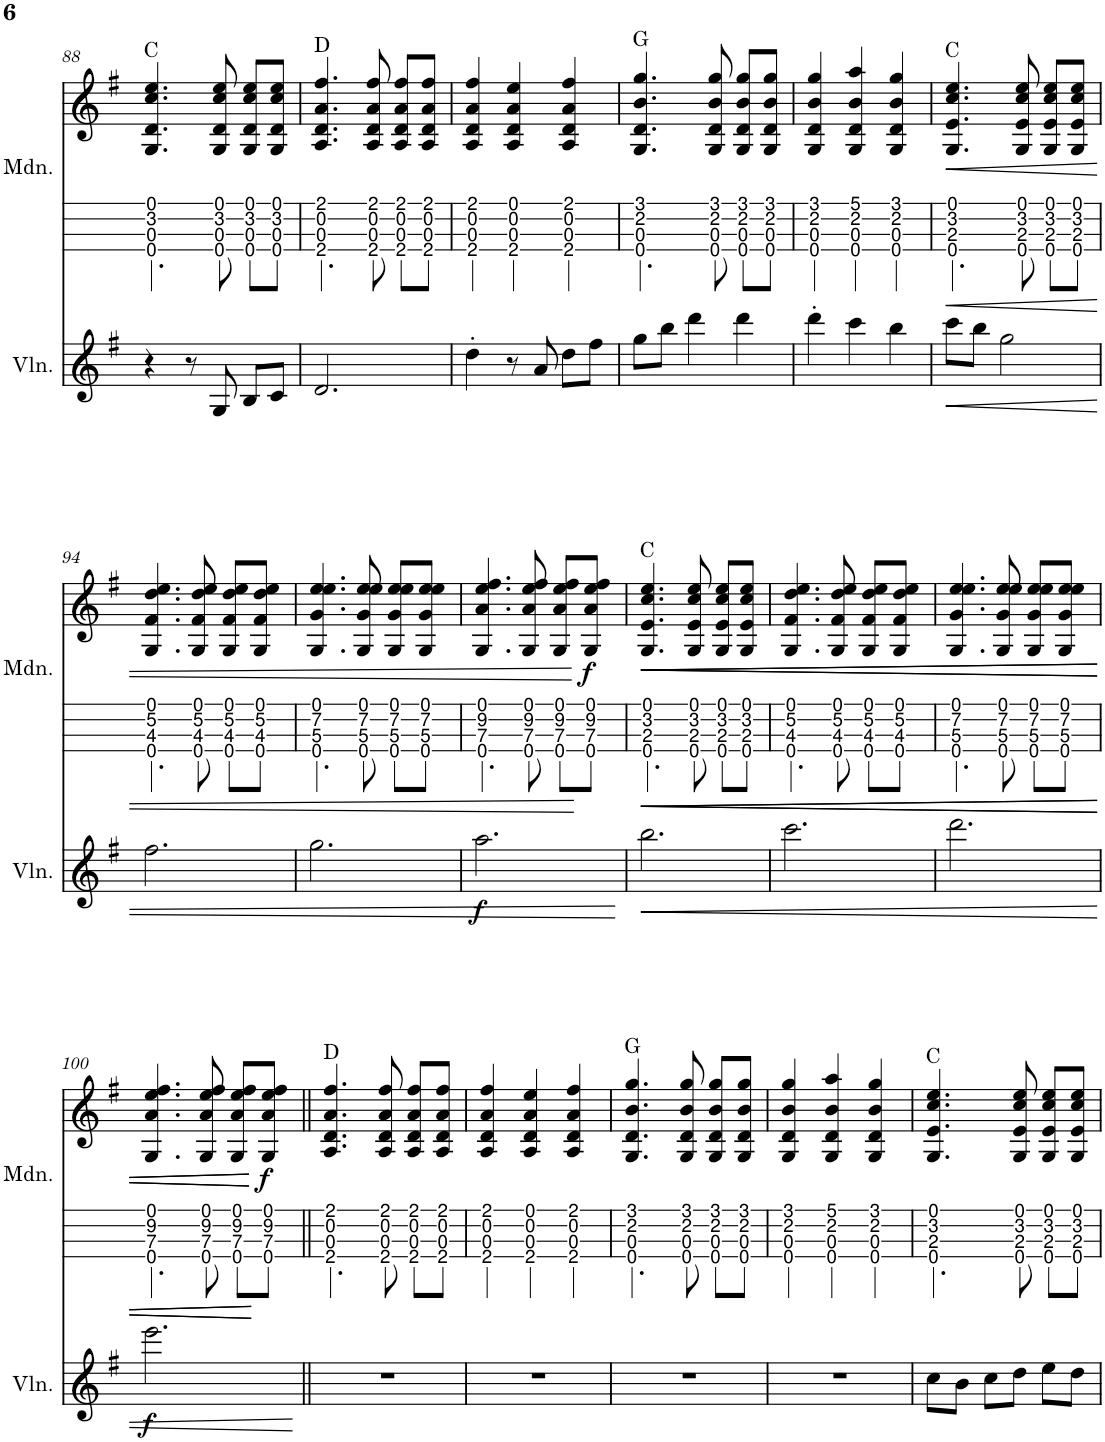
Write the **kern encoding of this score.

**kern	**dynam	**kern	**kern	**dynam	**harte
*part2	*part2	*part1	*part1	*part1	*part1
*staff3	*staff3	*staff2	*staff1	*staff1/2	*
*I"Violin	*	*I"Mandolin	*	*	*
*I'Vln.	*	*I'Mdn.	*	*	*
!!LO:PB:g=z
*clefG2	*	*	*clefG2	*	*
*k[f#]	*	*k[f#]	*k[f#]	*	*
*M3/4	*	*M3/4	*M3/4	*	*
=88	=88	=88	=88	=88	=88
4r	.	4.G\ 4.d\ 4.cc\ 4.ee\	4.G/ 4.d/ 4.cc/ 4.ee/	.	C:maj
8r	.	.	.	.	.
8G/	.	8G\ 8d\ 8cc\ 8ee\	8G/ 8d/ 8cc/ 8ee/	.	.
8B/L	.	8G\ 8d\ 8cc\ 8ee\L	8G/ 8d/ 8cc/ 8ee/L	.	.
8c/J	.	8G\ 8d\ 8cc\ 8ee\J	8G/ 8d/ 8cc/ 8ee/J	.	.
=89	=89	=89	=89	=89	=89
2.d/	.	4.A\ 4.d\ 4.a\ 4.ff#\	4.A/ 4.d/ 4.a/ 4.ff#/	.	D:maj
.	.	8A\ 8d\ 8a\ 8ff#\	8A/ 8d/ 8a/ 8ff#/	.	.
.	.	8A\ 8d\ 8a\ 8ff#\L	8A/ 8d/ 8a/ 8ff#/L	.	.
.	.	8A\ 8d\ 8a\ 8ff#\J	8A/ 8d/ 8a/ 8ff#/J	.	.
=90	=90	=90	=90	=90	=90
4dd'\	.	4A\ 4d\ 4a\ 4ff#\	4A/ 4d/ 4a/ 4ff#/	.	.
8r	.	4A\ 4d\ 4a\ 4ee\	4A/ 4d/ 4a/ 4ee/	.	.
8a/	.	.	.	.	.
8dd\L	.	4A\ 4d\ 4a\ 4ff#\	4A/ 4d/ 4a/ 4ff#/	.	.
8ff#\J	.	.	.	.	.
=91	=91	=91	=91	=91	=91
8gg\L	.	4.G\ 4.d\ 4.b\ 4.gg\	4.G/ 4.d/ 4.b/ 4.gg/	.	G:maj
8bb\J	.	.	.	.	.
4ddd\	.	.	.	.	.
.	.	8G\ 8d\ 8b\ 8gg\	8G/ 8d/ 8b/ 8gg/	.	.
4ddd\	.	8G\ 8d\ 8b\ 8gg\L	8G/ 8d/ 8b/ 8gg/L	.	.
.	.	8G\ 8d\ 8b\ 8gg\J	8G/ 8d/ 8b/ 8gg/J	.	.
=92	=92	=92	=92	=92	=92
4ddd'\	.	4G\ 4d\ 4b\ 4gg\	4G/ 4d/ 4b/ 4gg/	.	.
4ccc\	.	4G\ 4d\ 4b\ 4aa\	4G/ 4d/ 4b/ 4aa/	.	.
4bb\	.	4G\ 4d\ 4b\ 4gg\	4G/ 4d/ 4b/ 4gg/	.	.
=93	=93	=93	=93	=93	=93
!	!LO:HP:b	!	!	!LO:HP:b	!
8ccc\L	<	4.G\ 4.e\ 4.cc\ 4.ee\	4.G/ 4.e/ 4.cc/ 4.ee/	<	C:maj
8bb\J	.	.	.	.	.
2gg\	.	.	.	.	.
.	.	8G\ 8e\ 8cc\ 8ee\	8G/ 8e/ 8cc/ 8ee/	.	.
.	.	8G\ 8e\ 8cc\ 8ee\L	8G/ 8e/ 8cc/ 8ee/L	.	.
.	.	8G\ 8e\ 8cc\ 8ee\J	8G/ 8e/ 8cc/ 8ee/J	.	.
!!LO:LB:g=z
=94	=94	=94	=94	=94	=94
2.ff#\	.	4.G\ 4.f#\ 4.dd\ 4.ee\	4.G/ 4.f#/ 4.dd/ 4.ee/	.	.
.	.	8G\ 8f#\ 8dd\ 8ee\	8G/ 8f#/ 8dd/ 8ee/	.	.
.	.	8G\ 8f#\ 8dd\ 8ee\L	8G/ 8f#/ 8dd/ 8ee/L	.	.
.	.	8G\ 8f#\ 8dd\ 8ee\J	8G/ 8f#/ 8dd/ 8ee/J	.	.
=95	=95	=95	=95	=95	=95
2.gg\	.	4.G\ 4.g\ 4.ee\ 4.ee\	4.G/ 4.g/ 4.ee/ 4.ee/	.	.
.	.	8G\ 8g\ 8ee\ 8ee\	8G/ 8g/ 8ee/ 8ee/	.	.
.	.	8G\ 8g\ 8ee\ 8ee\L	8G/ 8g/ 8ee/ 8ee/L	.	.
.	.	8G\ 8g\ 8ee\ 8ee\J	8G/ 8g/ 8ee/ 8ee/J	.	.
=96	=96	=96	=96	=96	=96
!	!LO:DY:b	!	!	!	!
2.aa\	f	4.G\ 4.a\ 4.ff#\ 4.ee\	4.G/ 4.a/ 4.ee/ 4.ff#/	.	.
.	.	8G\ 8a\ 8ff#\ 8ee\	8G/ 8a/ 8ee/ 8ff#/	.	.
.	.	8G\ 8a\ 8ff#\ 8ee\L	8G/ 8a/ 8ee/ 8ff#/L	.	.
!	!	!	!	!LO:DY:n=1:b	!
.	.	8G\ 8a\ 8ff#\ 8ee\J	8G/ 8a/ 8ee/ 8ff#/J	[ f	.
.	[	.	.	.	.
=97	=97	=97	=97	=97	=97
!	!LO:HP:b	!	!	!LO:HP:b	!
2.bb\	<	4.G\ 4.e\ 4.cc\ 4.ee\	4.G/ 4.e/ 4.cc/ 4.ee/	<	C:maj
!	!	!	!	!LO:HP:b	!
.	.	8G\ 8e\ 8cc\ 8ee\	8G/ 8e/ 8cc/ 8ee/	<	.
.	.	8G\ 8e\ 8cc\ 8ee\L	8G/ 8e/ 8cc/ 8ee/L	.	.
.	.	8G\ 8e\ 8cc\ 8ee\J	8G/ 8e/ 8cc/ 8ee/J	.	.
=98	=98	=98	=98	=98	=98
2.ccc\	.	4.G\ 4.f#\ 4.dd\ 4.ee\	4.G/ 4.f#/ 4.dd/ 4.ee/	.	.
.	.	8G\ 8f#\ 8dd\ 8ee\	8G/ 8f#/ 8dd/ 8ee/	.	.
.	.	8G\ 8f#\ 8dd\ 8ee\L	8G/ 8f#/ 8dd/ 8ee/L	.	.
.	.	8G\ 8f#\ 8dd\ 8ee\J	8G/ 8f#/ 8dd/ 8ee/J	.	.
=99	=99	=99	=99	=99	=99
2.ddd\	.	4.G\ 4.g\ 4.ee\ 4.ee\	4.G/ 4.g/ 4.ee/ 4.ee/	.	.
.	.	8G\ 8g\ 8ee\ 8ee\	8G/ 8g/ 8ee/ 8ee/	.	.
.	.	8G\ 8g\ 8ee\ 8ee\L	8G/ 8g/ 8ee/ 8ee/L	.	.
.	.	8G\ 8g\ 8ee\ 8ee\J	8G/ 8g/ 8ee/ 8ee/J	.	.
!!LO:LB:g=z
=100	=100	=100	=100	=100	=100
!	!LO:DY:b	!	!	!	!
2.eee\	f	4.G\ 4.a\ 4.ff#\ 4.ee\	4.G/ 4.a/ 4.ee/ 4.ff#/	.	.
.	.	8G\ 8a\ 8ff#\ 8ee\	8G/ 8a/ 8ee/ 8ff#/	.	.
.	.	8G\ 8a\ 8ff#\ 8ee\L	8G/ 8a/ 8ee/ 8ff#/L	.	.
!	!	!	!	!LO:DY:n=1:b	!
.	.	8G\ 8a\ 8ff#\ 8ee\J	8G/ 8a/ 8ee/ 8ff#/J	[ [ f	.
.	[	.	.	.	.
=101||	=101||	=101||	=101||	=101||	=101||
2.r	.	4.A\ 4.d\ 4.a\ 4.ff#\	4.A/ 4.d/ 4.a/ 4.ff#/	.	D:maj
.	.	8A\ 8d\ 8a\ 8ff#X\	8A/ 8d/ 8a/ 8ff#/	.	.
.	.	8A\ 8d\ 8a\ 8ff#\L	8A/ 8d/ 8a/ 8ff#/L	.	.
.	.	8A\ 8d\ 8a\ 8ff#\J	8A/ 8d/ 8a/ 8ff#/J	.	.
=102	=102	=102	=102	=102	=102
2.r	.	4A\ 4d\ 4a\ 4ff#\	4A/ 4d/ 4a/ 4ff#/	.	.
.	.	4A\ 4d\ 4a\ 4ee\	4A/ 4d/ 4a/ 4ee/	.	.
.	.	4A\ 4d\ 4a\ 4ff#X\	4A/ 4d/ 4a/ 4ff#/	.	.
=103	=103	=103	=103	=103	=103
2.r	.	4.G\ 4.d\ 4.b\ 4.gg\	4.G/ 4.d/ 4.b/ 4.gg/	.	G:maj
.	.	8G\ 8d\ 8b\ 8gg\	8G/ 8d/ 8b/ 8gg/	.	.
.	.	8G\ 8d\ 8b\ 8gg\L	8G/ 8d/ 8b/ 8gg/L	.	.
.	.	8G\ 8d\ 8b\ 8gg\J	8G/ 8d/ 8b/ 8gg/J	.	.
=104	=104	=104	=104	=104	=104
2.r	.	4G\ 4d\ 4b\ 4gg\	4G/ 4d/ 4b/ 4gg/	.	.
.	.	4G\ 4d\ 4b\ 4aa\	4G/ 4d/ 4b/ 4aa/	.	.
.	.	4G\ 4d\ 4b\ 4gg\	4G/ 4d/ 4b/ 4gg/	.	.
=105	=105	=105	=105	=105	=105
8cc\L	.	4.G\ 4.e\ 4.cc\ 4.ee\	4.G/ 4.e/ 4.cc/ 4.ee/	.	C:maj
8b\J	.	.	.	.	.
8cc\L	.	.	.	.	.
8dd\J	.	8G\ 8e\ 8cc\ 8ee\	8G/ 8e/ 8cc/ 8ee/	.	.
8ee\L	.	8G\ 8e\ 8cc\ 8ee\L	8G/ 8e/ 8cc/ 8ee/L	.	.
8dd\J	.	8G\ 8e\ 8cc\ 8ee\J	8G/ 8e/ 8cc/ 8ee/J	.	.
=	=	=	=	=	=
*-	*-	*-	*-	*-	*-
